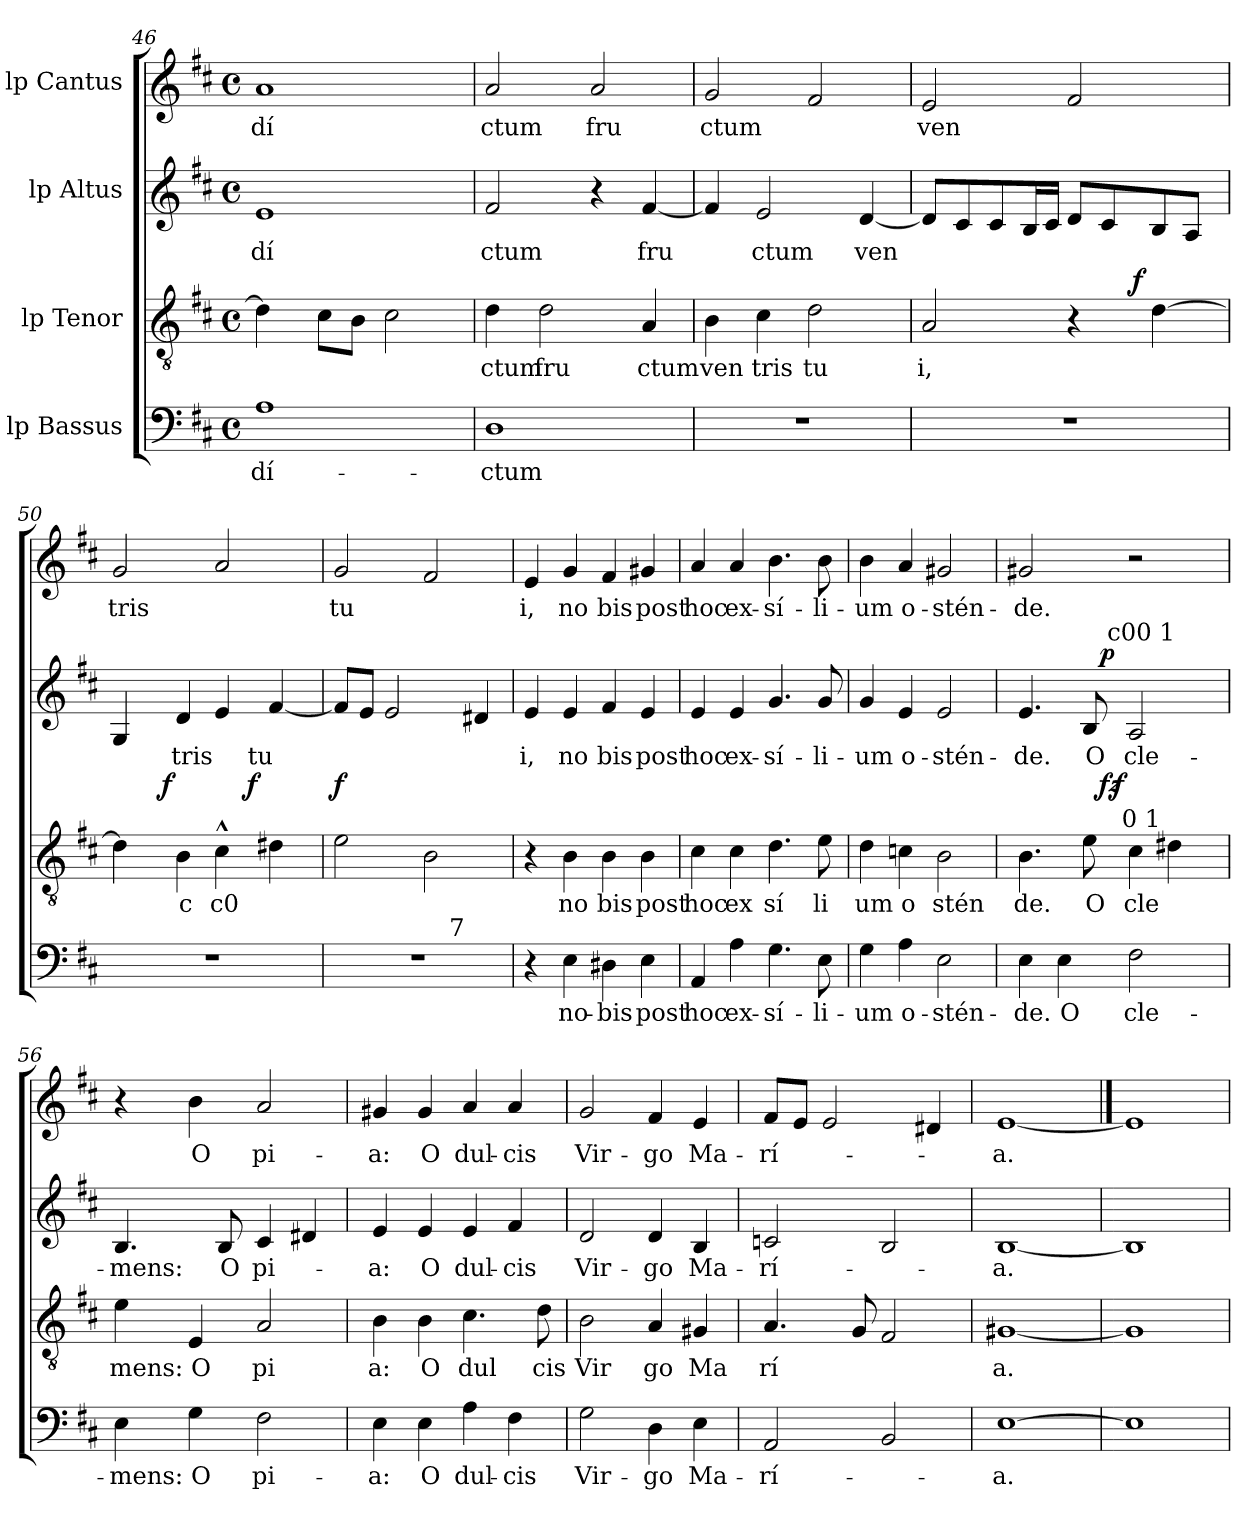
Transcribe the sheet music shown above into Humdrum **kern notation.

**kern	**text	**kern	**text	**dynam	**kern	**text	**dynam	**kern	**text
*part4	*part4	*part3	*part3	*part3	*part2	*part2	*part2	*part1	*part1
*staff4	*staff4	*staff3	*staff3	*staff3	*staff2	*staff2	*staff2	*staff1	*staff1
*I"lp Bassus	*	*I"lp Tenor	*	*	*I"lp Altus	*	*	*I"lp Cantus	*
!!LO:LB:g=z
*clefF4	*	*clefGv2	*	*	*clefG2	*	*	*clefG2	*
*k[f#c#]	*	*k[f#c#]	*	*	*k[f#c#]	*	*	*k[f#c#]	*
*D:	*	*D:	*	*	*D:	*	*	*D:	*
*M4/4	*	*M4/4	*	*	*M4/4	*	*	*M4/4	*
*met(c)	*	*met(c)	*	*	*met(c)	*	*	*met(c)	*
=46	=46	=46	=46	=46	=46	=46	=46	=46	=46
!	!LO:LY:b:cj	!	!	!	!	!LO:LY:b:cj	!	!	!LO:LY:b:cj
*	*	*^	*	*	*	*	*	*	*
1A	dí-	4d\]	32ryy	.	.	1e	-dí	.	1a	-dí
.	.	.	2ryy	.	.	.	.	.	.	.
.	.	8c#\L	.	.	.	.	.	.	.	.
.	.	8B\J	.	.	.	.	.	.	.	.
.	.	2c#\	.	.	.	.	.	.	.	.
.	.	.	4...ryy	.	.	.	.	.	.	.
=47	=47	=47	=47	=47	=47	=47	=47	=47	=47	=47
!	!LO:LY:b:cj	!	!	!LO:LY:b:cj	!	!	!LO:LY:b:cj	!	!	!LO:LY:b:cj
*	*	*v	*v	*	*	*	*	*	*	*
1D	-ctum	4d\	ctum	.	2f#/	ctum	.	2a/	ctum
!	!	!	!LO:LY:b:cj	!	!	!	!	!	!
.	.	2d\	fru	.	.	.	.	.	.
!	!	!	!	!	!	!	!	!	!LO:LY:b:cj
.	.	.	.	.	4r	.	.	2a/	fru
!	!	!	!LO:LY:b:cj	!	!	!LO:LY:b:cj	!	!	!
.	.	4A/	ctum	.	[<4f#/	fru	.	.	.
=48	=48	=48	=48	=48	=48	=48	=48	=48	=48
!	!	!	!LO:LY:b:cj	!	!	!	!	!	!LO:LY:b
1r	.	4B\	ven	.	4f#/]	.	.	2g/	ctum
!	!	!	!LO:LY:b:cj	!	!	!LO:LY:b:cj	!	!	!
.	.	4c#\	tris	.	2e/	ctum	.	.	.
!	!	!	!LO:LY:b:cj	!	!	!	!	!	!
.	.	2d\	tu	.	.	.	.	2f#/	.
!	!	!	!	!	!	!LO:LY:b	!	!	!
.	.	.	.	.	[<4d/	ven	.	.	.
=49	=49	=49	=49	=49	=49	=49	=49	=49	=49
!	!	!	!LO:LY:b:cj	!	!	!	!	!	!LO:LY:b
*	*	*^	*	*	*	*	*	*	*
1r	.	2A/	2ryy	i,	.	8d/L]	.	.	2e/	ven
.	.	.	.	.	.	8c#/	.	.	.	.
.	.	.	.	.	.	8c#/	.	.	.	.
.	.	.	.	.	.	16B/	.	.	.	.
.	.	.	.	.	.	16c#/J	.	.	.	.
.	.	4r	8ryy	.	.	8d/L	.	.	2f#/	.
.	.	.	16ryy	.	.	8c#/	.	.	.	.
.	.	.	64ryy	.	.	.	.	.	.	.
!	!	!	!	!	!LO:DY:b	!	!	!	!	!
.	.	.	4ryy	.	f	.	.	.	.	.
.	.	[>4d<\	.	.	.	8B/	.	.	.	.
.	.	.	.	.	.	8A/J	.	.	.	.
.	.	.	32.ryy	.	.	.	.	.	.	.
=50	=50	=50	=50	=50	=50	=50	=50	=50	=50	=50
!	!	!	!	!	!	!	!	!	!	!LO:LY:b
*	*	*	*^	*	*	*	*	*	*	*
1r	.	4d\]	8ryy	2ryy	.	.	4G/	.	.	2g/	tris
.	.	.	16ryy	.	.	.	.	.	.	.	.
.	.	.	64ryy	.	.	.	.	.	.	.	.
!	!	!	!	!	!	!LO:DY:b	!	!	!	!	!
.	.	.	2ryy	.	.	f	.	.	.	.	.
!	!	!	!	!	!LO:LY:b:rj	!	!	!LO:LY:b	!	!	!
.	.	4B<\	.	.	c	.	4d/	tris	.	.	.
!	!	!	!	!	!LO:LY:b	!	!	!	!	!	!
.	.	4c#^^<\	.	8.ryy	c0	.	4e/	.	.	2a/	.
!	!	!	!	!	!	!LO:DY:b	!	!	!	!	!
.	.	.	.	4ryy	.	f	.	.	.	.	.
.	.	.	4ryy	.	.	.	.	.	.	.	.
!	!	!	!	!	!	!	!	!LO:LY:b:cj	!	!	!
.	.	4d#X<\	.	.	.	.	[<4f#/	tu	.	.	.
.	.	.	.	16ryy	.	.	.	.	.	.	.
.	.	.	32.ryy	.	.	.	.	.	.	.	.
=51	=51	=51	=51	=51	=51	=51	=51	=51	=51	=51	=51
!	!	!	!	!	!	!LO:DY:b	!	!	!	!	!LO:LY:b:cj
*^	*	*v	*v	*v	*	*	*	*	*	*	*
1r	2ryy	.	2e<\	.	f	8f#/L]	.	.	2g/	tu
.	.	.	.	.	.	8e/J	.	.	.	.
.	.	.	.	.	.	2e/	.	.	.	.
.	8ryy	.	2B<\	.	.	.	.	.	2f#/	.
!	!LO:TX:a:t=7	!	!	!	!	!	!	!	!	!
.	4.ryy	.	.	.	.	.	.	.	.	.
.	.	.	.	.	.	4d#X/	.	.	.	.
=52	=52	=52	=52	=52	=52	=52	=52	=52	=52	=52
!	!	!	!	!	!	!	!LO:LY:b:cj	!	!	!LO:LY:b:cj
*v	*v	*	*	*	*	*	*	*	*	*
4r	.	4r	.	.	4e/	i,	.	4e/	i,
!	!LO:LY:b:cj	!	!LO:LY:b:cj	!	!	!LO:LY:b:cj	!	!	!LO:LY:b:cj
4E\	no-	4B\	no	.	4e/	no	.	4g/	no
!	!LO:LY:b:cj	!	!LO:LY:b:cj	!	!	!LO:LY:b:cj	!	!	!LO:LY:b:cj
4D#X\	-bis	4B\	bis	.	4f#/	bis	.	4f#/	bis
!	!LO:LY:b:cj	!	!LO:LY:b:cj	!	!	!LO:LY:b:cj	!	!	!LO:LY:b:cj
4E\	post	4B\	post	.	4e/	post	.	4g#X/	post
!!LO:LB:g=z
=53	=53	=53	=53	=53	=53	=53	=53	=53	=53
!	!LO:LY:b:cj	!	!LO:LY:b:cj	!	!	!LO:LY:b:cj	!	!	!LO:LY:b:cj
4AA/	hoc	4c#\	hoc	.	4e/	hoc	.	4a/	hoc
!	!LO:LY:b:cj	!	!LO:LY:b:cj	!	!	!LO:LY:b:cj	!	!	!LO:LY:b:cj
4A\	ex-	4c#\	ex	.	4e/	ex-	.	4a/	ex-
!	!LO:LY:b:cj	!	!LO:LY:b:cj	!	!	!LO:LY:b:cj	!	!	!LO:LY:b:cj
4.G\	-sí-	4.d\	sí	.	4.g/	-sí-	.	4.b\	-sí-
!	!LO:LY:b:cj	!	!LO:LY:b:cj	!	!	!LO:LY:b:cj	!	!	!LO:LY:b:cj
8E\	-li-	8e\	li	.	8g/	-li-	.	8b\	-li-
=54	=54	=54	=54	=54	=54	=54	=54	=54	=54
!	!LO:LY:b:cj	!	!LO:LY:b:cj	!	!	!LO:LY:b:cj	!	!	!LO:LY:b:cj
4G\	-um	4d\	um	.	4g/	-um	.	4b\	-um
!	!LO:LY:b:cj	!	!LO:LY:b:cj	!	!	!LO:LY:b:cj	!	!	!LO:LY:b:cj
4A\	o-	4cn\	o	.	4e/	o-	.	4a/	o-
!	!LO:LY:b:cj	!	!LO:LY:b:cj	!	!	!LO:LY:b:cj	!	!	!LO:LY:b:cj
2E\	-stén-	2B\	stén	.	2e/	-stén-	.	2g#X/	-stén-
=55	=55	=55	=55	=55	=55	=55	=55	=55	=55
!	!LO:LY:b:cj	!	!LO:LY:b:cj	!	!	!LO:LY:b:cj	!	!	!LO:LY:b:cj
*	*	*^	*	*	*^	*	*	*	*
*	*	*	*^	*	*	*	*^	*	*	*	*
*	*	*	*	*^	*	*	*	*	*	*	*	*	*
4E\	-de.	4.B\	4..ryy	4...ryy	4ryy	de.	.	4.e/	4..ryy	4ryy	-de.	.	2g#X/	-de.
!	!LO:LY:b:cj	!	!	!	!	!	!	!	!	!	!	!	!	!
4E\	O	.	.	.	8...ryy	.	.	.	.	8ryy	.	.	.	.
!	!	!	!	!	!	!LO:LY:b:cj	!	!	!	!	!LO:LY:b:cj	!	!	!
.	.	8e>\	.	.	.	O	.	8B/	.	16ryy	O	.	.	.
!	!	!	!	!	!	!	!LO:DY:a	!	!	!	!	!LO:DY:a	!	!
.	.	.	2ryy	.	.	.	fz	.	2ryy	64ryy	.	p	.	.
!	!	!	!	!	!	!	!	!	!	!LO:TX:a:t=c00 1	!	!	!	!
.	.	.	.	.	.	.	.	.	.	2ryy	.	.	.	.
!	!	!	!	!	!	!	!LO:DY:a	!	!	!	!	!	!	!
.	.	.	.	2ryy	.	.	f	.	.	.	.	.	.	.
!	!	!	!	!	!LO:TX:a:t=0 1	!	!	!	!	!	!	!	!	!
.	.	.	.	.	2ryy	.	.	.	.	.	.	.	.	.
!	!LO:LY:b:cj	!	!	!	!	!LO:LY:b	!	!	!	!	!LO:LY:b:cj	!	!	!
2F#\	cle-	4c#\	.	.	.	cle	.	2A/	.	.	cle-	.	2r	.
.	.	4d#X\	.	.	.	.	.	.	.	.	.	.	.	.
.	.	.	16ryy	.	.	.	.	.	16ryy	.	.	.	.	.
.	.	.	.	.	.	.	.	.	.	32.ryy	.	.	.	.
.	.	.	.	32ryy	.	.	.	.	.	.	.	.	.	.
.	.	.	.	.	64ryy	.	.	.	.	.	.	.	.	.
=56	=56	=56	=56	=56	=56	=56	=56	=56	=56	=56	=56	=56	=56	=56
!	!LO:LY:b:cj	!	!	!	!	!LO:LY:b:cj	!	!	!	!	!LO:LY:b:cj	!	!	!
*	*	*v	*v	*v	*v	*	*	*	*	*	*	*	*	*
*	*	*	*	*	*v	*v	*v	*	*	*	*
4E\	-mens:	4e\	mens:	.	4.B/	-mens:	.	4r	.
!	!LO:LY:b:cj	!	!LO:LY:b:cj	!	!	!	!	!	!LO:LY:b:cj
4G\	O	4E/	O	.	.	.	.	4b\	O
!	!	!	!	!	!	!LO:LY:b:cj	!	!	!
.	.	.	.	.	8B/	O	.	.	.
!	!LO:LY:b:cj	!	!LO:LY:b:cj	!	!	!LO:LY:b:cj	!	!	!LO:LY:b:cj
2F#\	pi-	2A/	pi	.	4c#/	pi-	.	2a/	pi-
.	.	.	.	.	4d#X/	.	.	.	.
=57	=57	=57	=57	=57	=57	=57	=57	=57	=57
!	!LO:LY:b:cj	!	!LO:LY:b:cj	!	!	!LO:LY:b:cj	!	!	!LO:LY:b:cj
4E\	-a:	4B\	a:	.	4e/	-a:	.	4g#X/	-a:
!	!LO:LY:b:cj	!	!LO:LY:b:cj	!	!	!LO:LY:b:cj	!	!	!LO:LY:b:cj
4E\	O	4B\	O	.	4e/	O	.	4g#/	O
!	!LO:LY:b:cj	!	!LO:LY:b:cj	!	!	!LO:LY:b:cj	!	!	!LO:LY:b:cj
4A\	dul-	4.c#\	dul	.	4e/	dul-	.	4a/	dul-
!	!LO:LY:b:cj	!	!	!	!	!LO:LY:b:cj	!	!	!LO:LY:b:cj
4F#\	-cis	.	.	.	4f#/	-cis	.	4a/	-cis
!	!	!	!LO:LY:b:cj	!	!	!	!	!	!
.	.	8d\	cis	.	.	.	.	.	.
=58	=58	=58	=58	=58	=58	=58	=58	=58	=58
!	!LO:LY:b:cj	!	!LO:LY:b:cj	!	!	!LO:LY:b:cj	!	!	!LO:LY:b:cj
2G\	Vir-	2B\	Vir	.	2d/	Vir-	.	2g/	Vir-
!	!LO:LY:b:cj	!	!LO:LY:b:cj	!	!	!LO:LY:b:cj	!	!	!LO:LY:b:cj
4D\	-go	4A/	go	.	4d/	-go	.	4f#/	-go
!	!LO:LY:b:cj	!	!LO:LY:b:cj	!	!	!LO:LY:b:cj	!	!	!LO:LY:b:cj
4E\	Ma-	4G#X/	Ma	.	4B/	Ma-	.	4e/	Ma-
=59	=59	=59	=59	=59	=59	=59	=59	=59	=59
!	!LO:LY:b:cj	!	!LO:LY:b:cj	!	!	!LO:LY:b:cj	!	!	!LO:LY:b:cj
2AA/	-rí-	4.A/	rí	.	2cn/	-rí-	.	8f#/L	-rí-
.	.	.	.	.	.	.	.	8e/J	.
.	.	.	.	.	.	.	.	2e/	.
.	.	8G/	.	.	.	.	.	.	.
2BB/	.	2F#/	.	.	2B/	.	.	.	.
.	.	.	.	.	.	.	.	4d#X/	.
=60	=60	=60	=60	=60	=60	=60	=60	=60	=60
!	!LO:LY:b	!	!LO:LY:b	!	!	!LO:LY:b	!	!	!LO:LY:b
[1E	-a.	[1G#X	a.	.	[1B	-a.	.	[1e	-a.
=61	==61	=61	==61	==61	=61	==61	==61	==61	==61
1E]	.	1G#]	.	.	1B]	.	.	1e]	.
=	=	=	=	=	=	=	=	=	=
*-	*-	*-	*-	*-	*-	*-	*-	*-	*-
